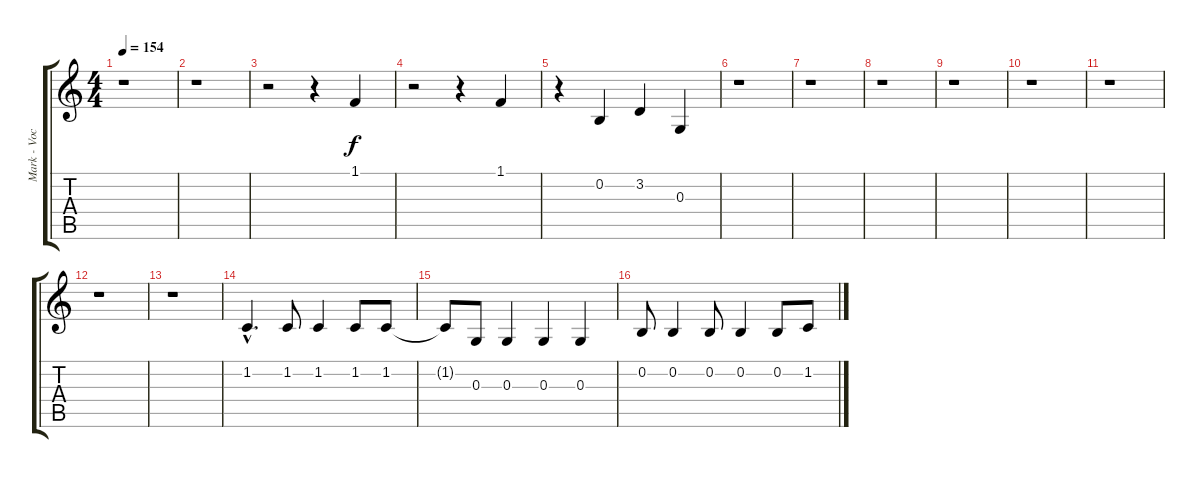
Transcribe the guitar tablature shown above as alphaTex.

\track ("Mark - Vocals" "Mark - Voc") {instrument synthbrass1}
\staff {score tabs}
\tuning (E4 B3 G3 D3 A2 E2) {hide}
\ts (4 4)
\tempo 154
\clef g2
\ks c
r.1{dy f} |
r.1 |
r.2 r.4 1.1.4 |
r.2 r.4 1.1.4 |
r.4 0.2.4 3.2.4 0.3.4 |
r.1 |
r.1 |
r.1 |
r.1 |
r.1 |
r.1 |
r.1 |
r.1 |
1.2{hac}.4{d} 1.2.8 1.2.4 1.2.8 1.2.8 |
1.2{t}.8 0.3.8 0.3.4 0.3.4 0.3.4 |
0.2.8 0.2.4 0.2.8 0.2.4 0.2.8 1.2.8
